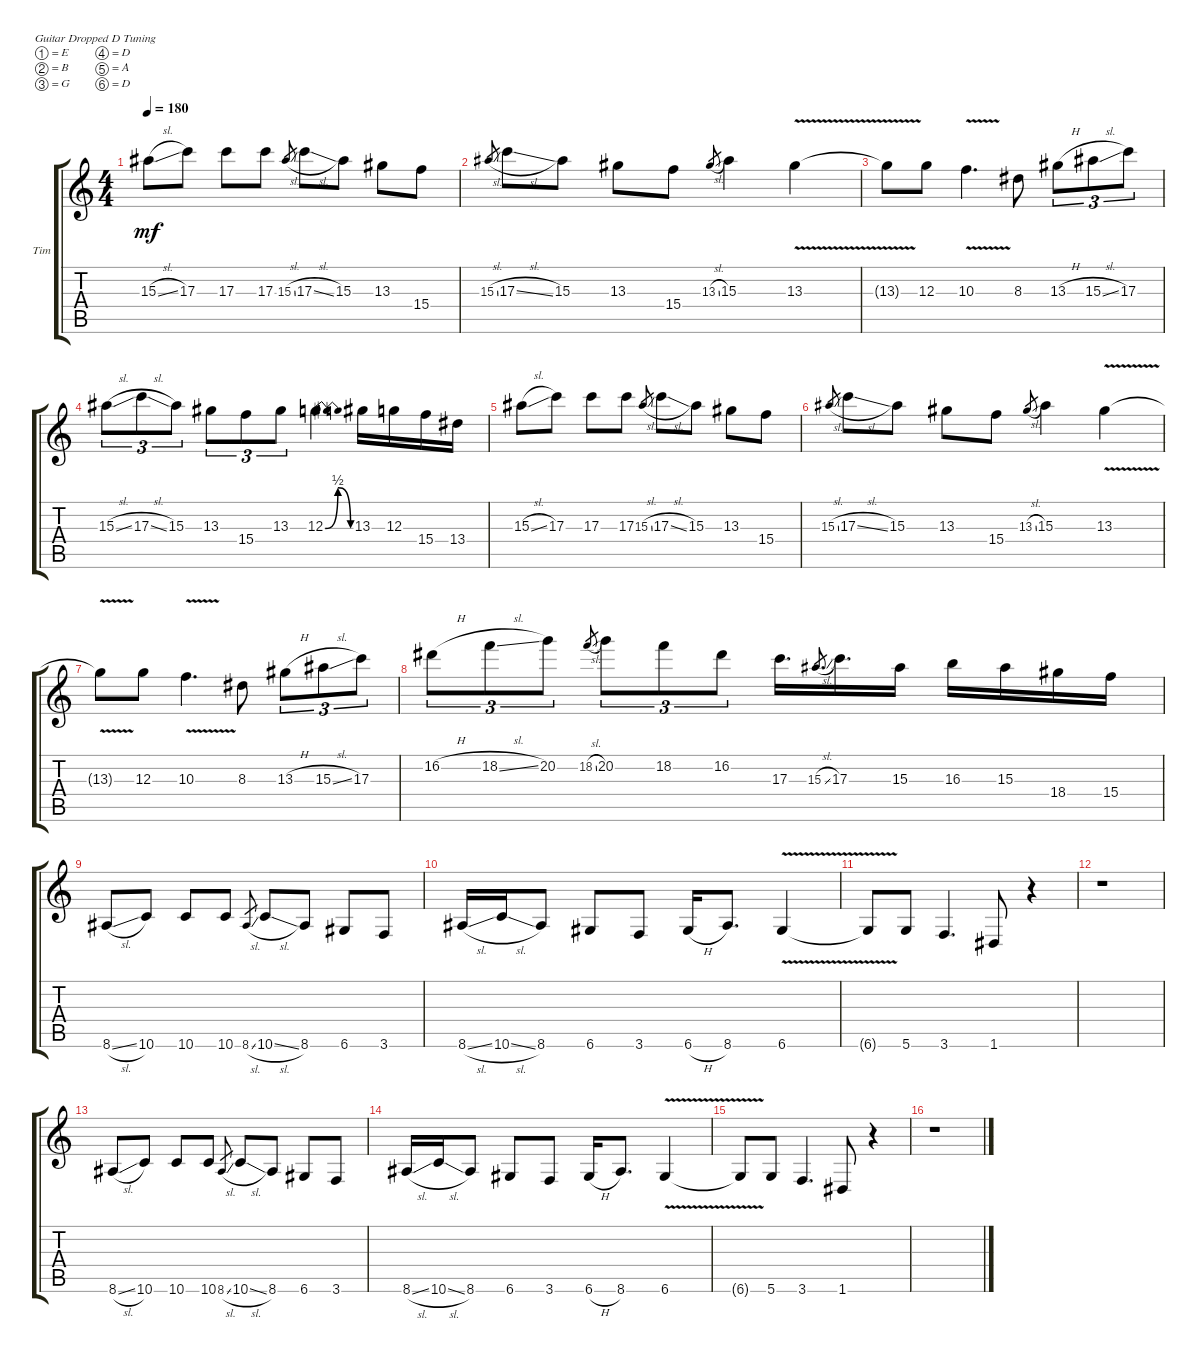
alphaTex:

\defaultSystemsLayout 4
\bracketExtendMode groupsimilarinstruments
\firstSystemTrackNameOrientation horizontal
\otherSystemsTrackNameOrientation horizontal
\track ("Tim" "Tim") {instrument acousticguitarsteel}
\staff {score tabs}
\tuning (E4 B3 G3 D3 A2 D2)
\ts (4 4)
\tempo 180
\clef g2
\ks c
15.3{sl}.8{dy mf} 17.3.8 17.3.8 17.3.8 15.3{sl}.8{gr} 17.3{sl}.8 15.3.8 13.3.8 15.4.8 |
15.3{sl}.8{gr} 17.3{sl}.8 15.3.8 13.3.8 15.4.8 13.3{sl}.8{gr} 15.3.4 13.3{v}.4 |
13.3{v t}.8 12.3.8 10.3{v}.4{d} 8.3.8 13.3{h}.8{tu (3 2)} 15.3{sl}.8{tu (3 2)} 17.3.8{tu (3 2)} |
15.3{sl}.8{tu (3 2)} 17.3{sl}.8{tu (3 2)} 15.3.8{tu (3 2)} 13.3.8{tu (3 2)} 15.4.8{tu (3 2)} 13.3.8{tu (3 2)} 12.3{be (bendrelease 0 0 9.6 2 20.4 2 30 0)}.4 13.3.16 12.3.16 15.4.16 13.4.16 |
15.3{sl}.8 17.3.8 17.3.8 17.3.8 15.3{sl}.8{gr} 17.3{sl}.8 15.3.8 13.3.8 15.4.8 |
15.3{sl}.8{gr} 17.3{sl}.8 15.3.8 13.3.8 15.4.8 13.3{sl}.8{gr} 15.3.4 13.3{v}.4 |
13.3{v t}.8 12.3.8 10.3{v}.4{d} 8.3.8 13.3{h}.8{tu (3 2)} 15.3{sl}.8{tu (3 2)} 17.3.8{tu (3 2)} |
16.2{h}.8{tu (3 2)} 18.2{sl}.8{tu (3 2)} 20.2.8{tu (3 2)} 18.2{sl}.8{tu (3 2) gr} 20.2.8{tu (3 2)} 18.2.8{tu (3 2)} 16.2.8{tu (3 2)} 17.3.16{d} 15.3{sl}.8{d gr} 17.3.16{d} 15.3.16 16.3.16 15.3.16 18.4.16 15.4.16 |
8.6{sl}.8 10.6.8 10.6.8 10.6.8 8.6{sl}.8{gr} 10.6{sl}.8 8.6.8 6.6.8 3.6.8 |
8.6{sl}.16 10.6{sl}.16 8.6.8 6.6.8 3.6.8 6.6{h}.16 8.6.8{d} 6.6{v}.4 |
6.6{t}.8 5.6.8 3.6.4{d} 1.6.8 r.4 |
r.1 |
8.6{sl}.8 10.6.8 10.6.8 10.6.8 8.6{sl}.8{gr} 10.6{sl}.8 8.6.8 6.6.8 3.6.8 |
8.6{sl}.16 10.6{sl}.16 8.6.8 6.6.8 3.6.8 6.6{h}.16 8.6.8{d} 6.6{v}.4 |
6.6{t}.8 5.6.8 3.6.4{d} 1.6.8 r.4 |
r.1
